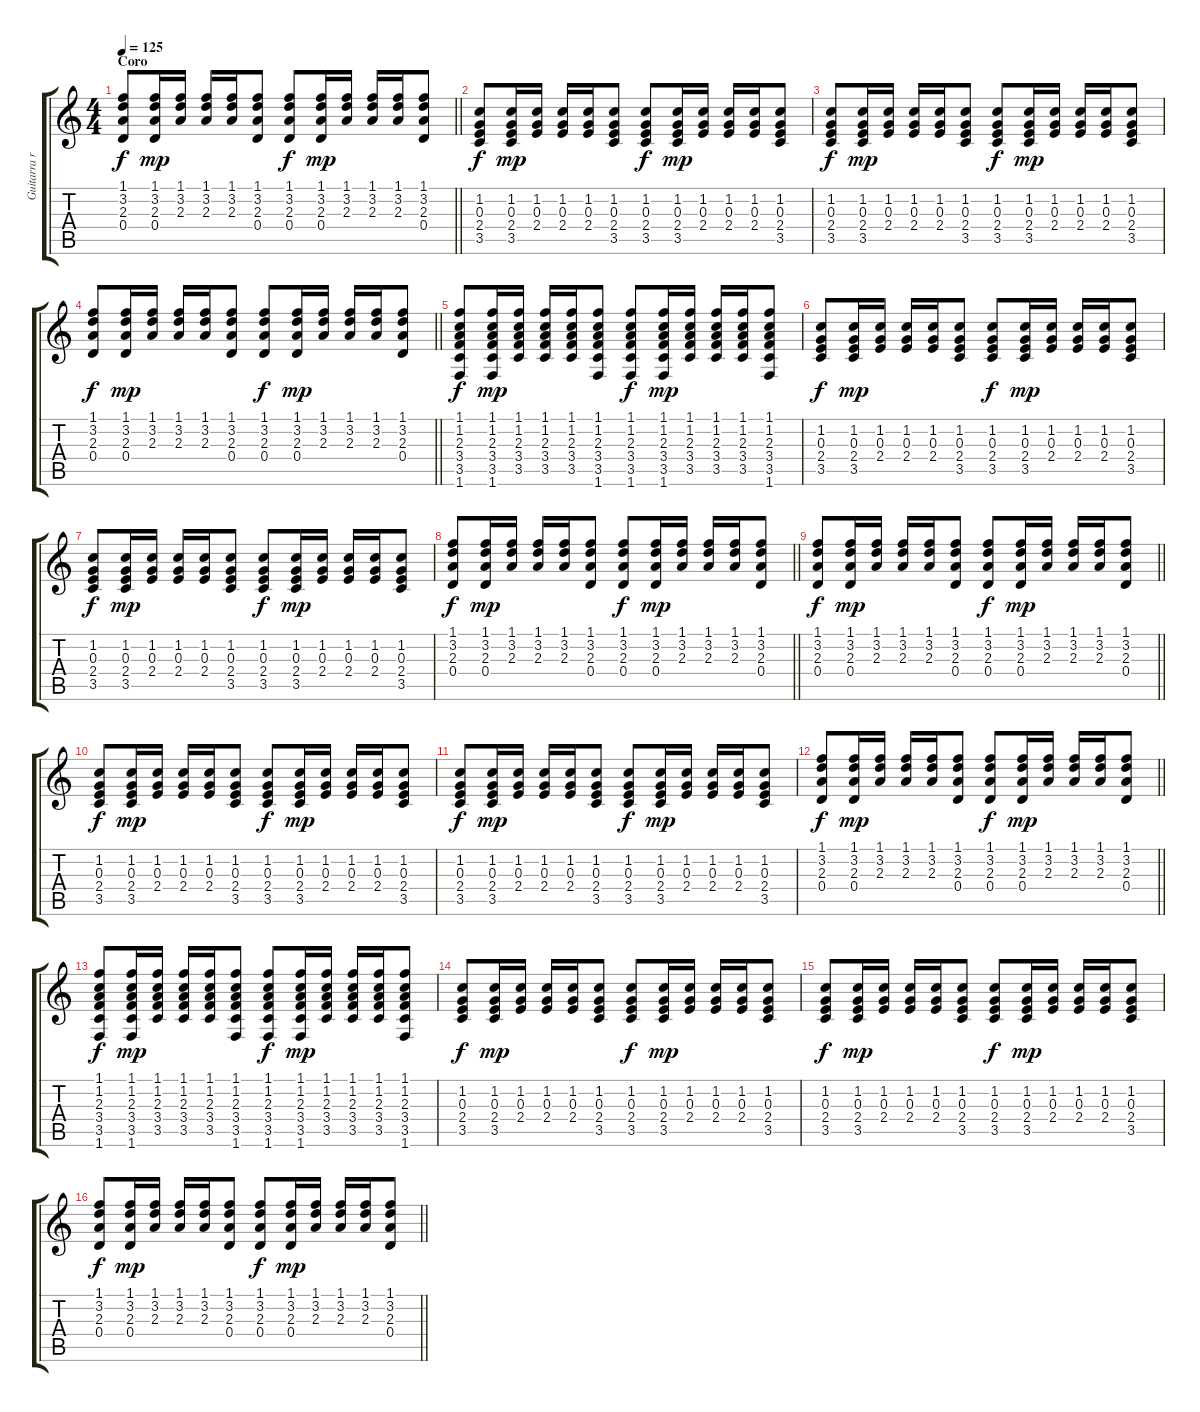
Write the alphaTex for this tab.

\track ("Guitarra rítmica" "Guitarra r") {instrument acousticguitarsteel}
\staff {score tabs}
\tuning (E4 B3 G3 D3 A2 E2) {hide}
\ts (4 4)
\section ("" "Coro")
\tempo 125
\clef g2
\barLineRight lightlight
\ks c
(1.1 3.2 2.3 0.4).8{dy f} (1.1 3.2 2.3 0.4).16{dy mp} (1.1 3.2 2.3).16 (1.1 3.2 2.3).16 (1.1 3.2 2.3).16 (1.1 3.2 2.3 0.4).8 (1.1 3.2 2.3 0.4).8{dy f} (1.1 3.2 2.3 0.4).16{dy mp} (1.1 3.2 2.3).16 (1.1 3.2 2.3).16 (1.1 3.2 2.3).16 (1.1 3.2 2.3 0.4).8 |
(1.2 0.3 2.4 3.5).8{dy f} (1.2 0.3 2.4 3.5).16{dy mp} (1.2 0.3 2.4).16 (1.2 0.3 2.4).16 (1.2 0.3 2.4).16 (1.2 0.3 2.4 3.5).8 (1.2 0.3 2.4 3.5).8{dy f} (1.2 0.3 2.4 3.5).16{dy mp} (1.2 0.3 2.4).16 (1.2 0.3 2.4).16 (1.2 0.3 2.4).16 (1.2 0.3 2.4 3.5).8 |
(1.2 0.3 2.4 3.5).8{dy f} (1.2 0.3 2.4 3.5).16{dy mp} (1.2 0.3 2.4).16 (1.2 0.3 2.4).16 (1.2 0.3 2.4).16 (1.2 0.3 2.4 3.5).8 (1.2 0.3 2.4 3.5).8{dy f} (1.2 0.3 2.4 3.5).16{dy mp} (1.2 0.3 2.4).16 (1.2 0.3 2.4).16 (1.2 0.3 2.4).16 (1.2 0.3 2.4 3.5).8 |
\barLineRight lightlight
(1.1 3.2 2.3 0.4).8{dy f} (1.1 3.2 2.3 0.4).16{dy mp} (1.1 3.2 2.3).16 (1.1 3.2 2.3).16 (1.1 3.2 2.3).16 (1.1 3.2 2.3 0.4).8 (1.1 3.2 2.3 0.4).8{dy f} (1.1 3.2 2.3 0.4).16{dy mp} (1.1 3.2 2.3).16 (1.1 3.2 2.3).16 (1.1 3.2 2.3).16 (1.1 3.2 2.3 0.4).8 |
(1.1 1.2 2.3 3.4 3.5 1.6).8{dy f} (1.1 1.2 2.3 3.4 3.5 1.6).16{dy mp} (1.1 1.2 2.3 3.4 3.5).16 (1.1 1.2 2.3 3.4 3.5).16 (1.1 1.2 2.3 3.4 3.5).16 (1.1 1.2 2.3 3.4 3.5 1.6).8 (1.1 1.2 2.3 3.4 3.5 1.6).8{dy f} (1.1 1.2 2.3 3.4 3.5 1.6).16{dy mp} (1.1 1.2 2.3 3.4 3.5).16 (1.1 1.2 2.3 3.4 3.5).16 (1.1 1.2 2.3 3.4 3.5).16 (1.1 1.2 2.3 3.4 3.5 1.6).8 |
(1.2 0.3 2.4 3.5).8{dy f} (1.2 0.3 2.4 3.5).16{dy mp} (1.2 0.3 2.4).16 (1.2 0.3 2.4).16 (1.2 0.3 2.4).16 (1.2 0.3 2.4 3.5).8 (1.2 0.3 2.4 3.5).8{dy f} (1.2 0.3 2.4 3.5).16{dy mp} (1.2 0.3 2.4).16 (1.2 0.3 2.4).16 (1.2 0.3 2.4).16 (1.2 0.3 2.4 3.5).8 |
(1.2 0.3 2.4 3.5).8{dy f} (1.2 0.3 2.4 3.5).16{dy mp} (1.2 0.3 2.4).16 (1.2 0.3 2.4).16 (1.2 0.3 2.4).16 (1.2 0.3 2.4 3.5).8 (1.2 0.3 2.4 3.5).8{dy f} (1.2 0.3 2.4 3.5).16{dy mp} (1.2 0.3 2.4).16 (1.2 0.3 2.4).16 (1.2 0.3 2.4).16 (1.2 0.3 2.4 3.5).8 |
\barLineRight lightlight
(1.1 3.2 2.3 0.4).8{dy f} (1.1 3.2 2.3 0.4).16{dy mp} (1.1 3.2 2.3).16 (1.1 3.2 2.3).16 (1.1 3.2 2.3).16 (1.1 3.2 2.3 0.4).8 (1.1 3.2 2.3 0.4).8{dy f} (1.1 3.2 2.3 0.4).16{dy mp} (1.1 3.2 2.3).16 (1.1 3.2 2.3).16 (1.1 3.2 2.3).16 (1.1 3.2 2.3 0.4).8 |
\barLineRight lightlight
(1.1 3.2 2.3 0.4).8{dy f} (1.1 3.2 2.3 0.4).16{dy mp} (1.1 3.2 2.3).16 (1.1 3.2 2.3).16 (1.1 3.2 2.3).16 (1.1 3.2 2.3 0.4).8 (1.1 3.2 2.3 0.4).8{dy f} (1.1 3.2 2.3 0.4).16{dy mp} (1.1 3.2 2.3).16 (1.1 3.2 2.3).16 (1.1 3.2 2.3).16 (1.1 3.2 2.3 0.4).8 |
(1.2 0.3 2.4 3.5).8{dy f} (1.2 0.3 2.4 3.5).16{dy mp} (1.2 0.3 2.4).16 (1.2 0.3 2.4).16 (1.2 0.3 2.4).16 (1.2 0.3 2.4 3.5).8 (1.2 0.3 2.4 3.5).8{dy f} (1.2 0.3 2.4 3.5).16{dy mp} (1.2 0.3 2.4).16 (1.2 0.3 2.4).16 (1.2 0.3 2.4).16 (1.2 0.3 2.4 3.5).8 |
(1.2 0.3 2.4 3.5).8{dy f} (1.2 0.3 2.4 3.5).16{dy mp} (1.2 0.3 2.4).16 (1.2 0.3 2.4).16 (1.2 0.3 2.4).16 (1.2 0.3 2.4 3.5).8 (1.2 0.3 2.4 3.5).8{dy f} (1.2 0.3 2.4 3.5).16{dy mp} (1.2 0.3 2.4).16 (1.2 0.3 2.4).16 (1.2 0.3 2.4).16 (1.2 0.3 2.4 3.5).8 |
\barLineRight lightlight
(1.1 3.2 2.3 0.4).8{dy f} (1.1 3.2 2.3 0.4).16{dy mp} (1.1 3.2 2.3).16 (1.1 3.2 2.3).16 (1.1 3.2 2.3).16 (1.1 3.2 2.3 0.4).8 (1.1 3.2 2.3 0.4).8{dy f} (1.1 3.2 2.3 0.4).16{dy mp} (1.1 3.2 2.3).16 (1.1 3.2 2.3).16 (1.1 3.2 2.3).16 (1.1 3.2 2.3 0.4).8 |
(1.1 1.2 2.3 3.4 3.5 1.6).8{dy f} (1.1 1.2 2.3 3.4 3.5 1.6).16{dy mp} (1.1 1.2 2.3 3.4 3.5).16 (1.1 1.2 2.3 3.4 3.5).16 (1.1 1.2 2.3 3.4 3.5).16 (1.1 1.2 2.3 3.4 3.5 1.6).8 (1.1 1.2 2.3 3.4 3.5 1.6).8{dy f} (1.1 1.2 2.3 3.4 3.5 1.6).16{dy mp} (1.1 1.2 2.3 3.4 3.5).16 (1.1 1.2 2.3 3.4 3.5).16 (1.1 1.2 2.3 3.4 3.5).16 (1.1 1.2 2.3 3.4 3.5 1.6).8 |
(1.2 0.3 2.4 3.5).8{dy f} (1.2 0.3 2.4 3.5).16{dy mp} (1.2 0.3 2.4).16 (1.2 0.3 2.4).16 (1.2 0.3 2.4).16 (1.2 0.3 2.4 3.5).8 (1.2 0.3 2.4 3.5).8{dy f} (1.2 0.3 2.4 3.5).16{dy mp} (1.2 0.3 2.4).16 (1.2 0.3 2.4).16 (1.2 0.3 2.4).16 (1.2 0.3 2.4 3.5).8 |
(1.2 0.3 2.4 3.5).8{dy f} (1.2 0.3 2.4 3.5).16{dy mp} (1.2 0.3 2.4).16 (1.2 0.3 2.4).16 (1.2 0.3 2.4).16 (1.2 0.3 2.4 3.5).8 (1.2 0.3 2.4 3.5).8{dy f} (1.2 0.3 2.4 3.5).16{dy mp} (1.2 0.3 2.4).16 (1.2 0.3 2.4).16 (1.2 0.3 2.4).16 (1.2 0.3 2.4 3.5).8 |
\barLineRight lightlight
(1.1 3.2 2.3 0.4).8{dy f} (1.1 3.2 2.3 0.4).16{dy mp} (1.1 3.2 2.3).16 (1.1 3.2 2.3).16 (1.1 3.2 2.3).16 (1.1 3.2 2.3 0.4).8 (1.1 3.2 2.3 0.4).8{dy f} (1.1 3.2 2.3 0.4).16{dy mp} (1.1 3.2 2.3).16 (1.1 3.2 2.3).16 (1.1 3.2 2.3).16 (1.1 3.2 2.3 0.4).8
